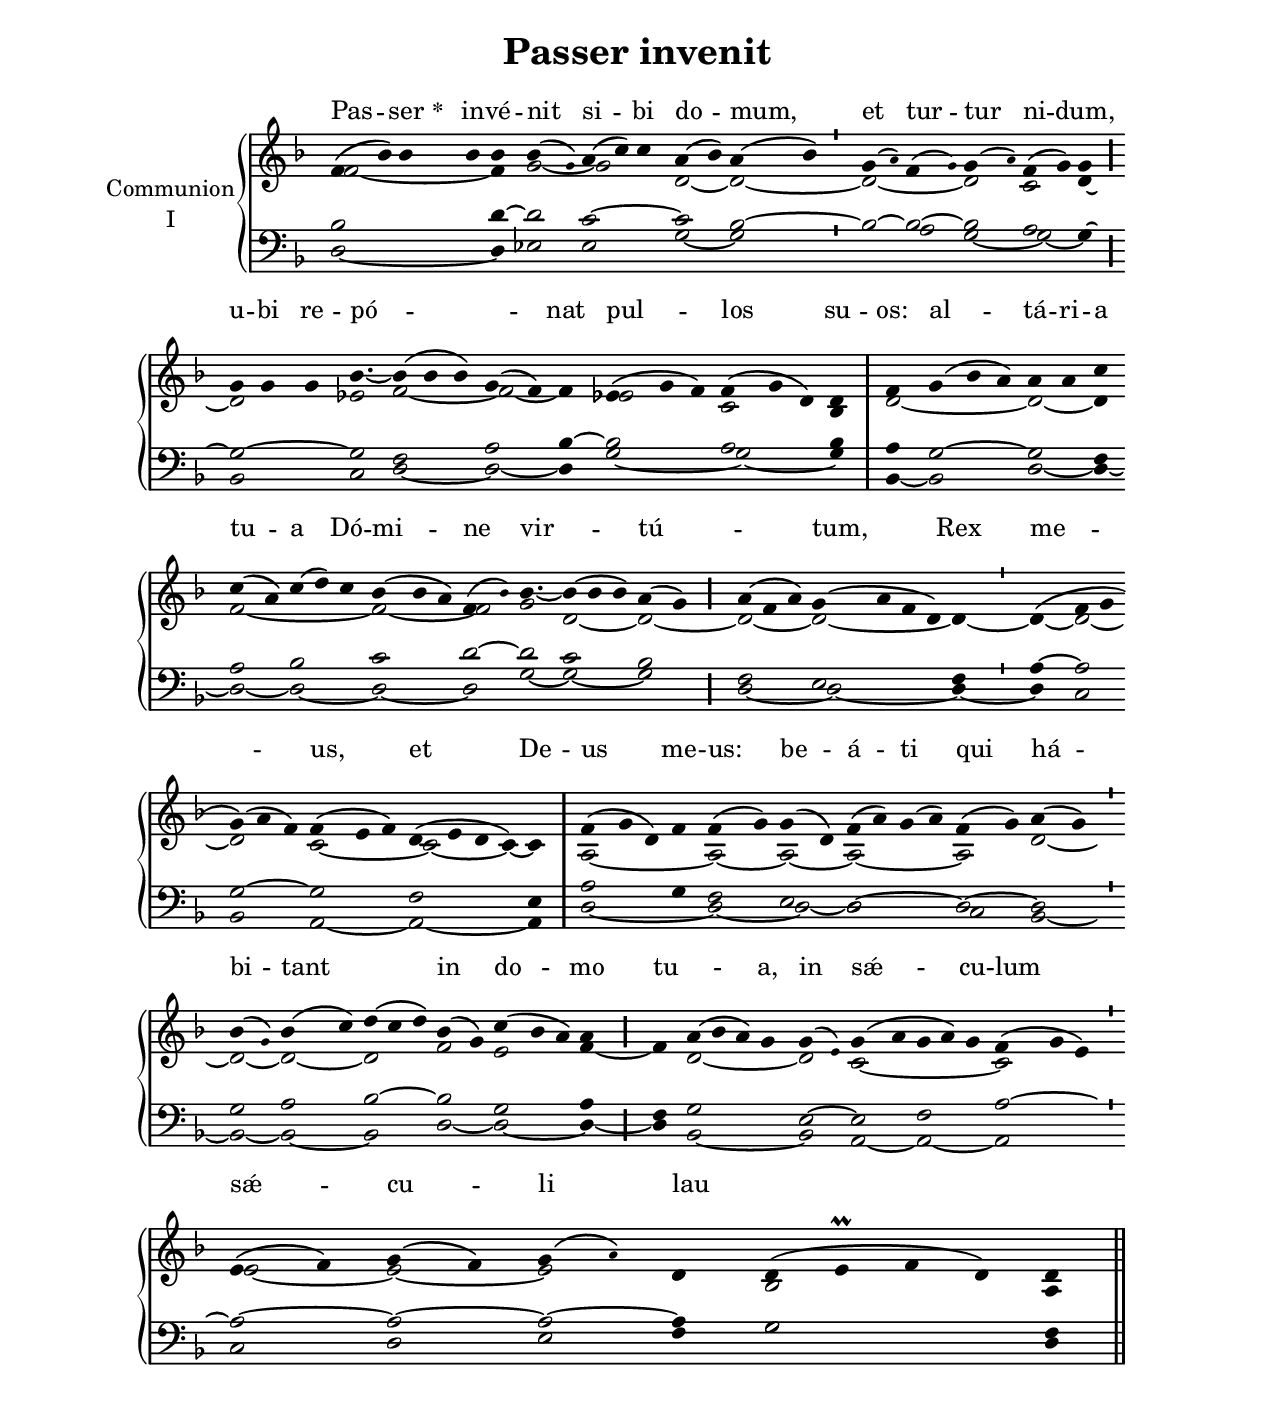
\version "2.18"
\include "gregorian.ly"
\include "noh2.ily"


%Page reference: page i.230
%(volume.page)

global = {
 \key d \minor
 \cadenzaOn 
}

\header {
  title = \markup \center-column {"Passer invenit" \vspace #1 }
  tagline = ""
  composer = ""
}

\paper {
 #(include-special-characters)
  oddHeaderMarkup = \markup \fill-line {
    \line {}
    \center-column {
      \on-the-fly #first-page     " "
      \on-the-fly #not-first-page "Passer invenit"
    }
    \line { \on-the-fly #print-page-number-check-first \fromproperty #'page:page-number-string }
  }
  evenHeaderMarkup = \markup \fill-line {
    \line { \on-the-fly #print-page-number-check-first \fromproperty #'page:page-number-string }
    \center-column { "Passer invenit" }
    \line {}
  }
}

chantText = \lyricmode {
Pas -- ser 
\set stanza = " * " in -- vé -- nit si -- bi do -- mum, et tur -- tur ni -- dum, 
u -- bi re -- pó -- _ nat pul -- los su -- os: 
al -- tá -- ri -- a tu -- a Dó -- mi -- ne vir -- tú -- _ tum, 
Rex me -- us, et De -- us me -- us: 
be -- á -- ti qui há -- bi -- tant _ in do -- mo tu -- _ a, 
in sǽ -- cu -- lum sǽ -- cu -- li lau -- _ _ dá -- bunt te. }

chantMusic = {
\tieDown   f'4 ( bes'4) bes'4  bes'4 bes'4 bes'4 ( \once \tweak #'font-size #-4 g' ) a'4 ( c''4) c''4 a'4 ( bes'4) a'4 ( bes'4) \divisioMinima
 g'4 ( \once \tweak #'font-size #-4 a' ) f'4 ( \once \tweak #'font-size #-4 g' ) g'4 ( \once \tweak #'font-size #-4 a' ) f'4 ( g'4) g'4 \divisioMaior \forceBreak

 g'4 g'4 g'4 bes'4. ~ bes'4 ( bes'4 bes'4) g'4 ( f'4) f'4  ees'4 ( g'4 f'4) f'4 ( g'4 d'4) d'4 \divisioMaxima
 f'4 g'4 ( bes'4 a'4) a'4 a'4 c''4 \forceBreak
 c''4 ( a'4) c''4 ( d''4) c''4 bes'4 ( bes'4 a'4) f'4 ( \once \tweak #'font-size #-4 bes' ) bes'4. ~ bes'4 ( bes'4 bes'4) a'4 ( g'4) \divisioMaior
 a'4 ( f'4 a'4) g'4 ( a'4 f'4 d'4) d'4 \divisioMinima
 d'4 ( f'4 g'4 \forceBreak
) g'4 ( a'4 f'4) f'4 ( e'4 f'4) d'4 ( e'4 d'4 c'4) c'4 \divisioMaxima
 f'4 ( g'4 d'4) f'4 f'4 ( g'4) g'4 ( d'4) f'4 ( a'4) g'4 ( a'4) f'4 ( g'4) a'4 ( g'4) \divisioMinima \forceBreak

 bes'4 ( \once \tweak #'font-size #-4 g' ) bes'4 ( c''4) d''4 ( c''4 d''4) bes'4 ( g'4) c''4 ( bes'4 a'4) a'4 \divisioMaior
 f'4 a'4 ( bes'4 a'4) g'4 g'4 ( \once \tweak #'font-size #-4 e' ) g'4 ( a'4 g'4 a'4) g'4 f'4 ( g'4 e'4) \divisioMinima \forceBreak

 e'4 ( f'4) g'4 ( f'4) g'4 ( \once \tweak #'font-size #-4 a' ) d'4 d'4 ( e'\prall f'4 d'4) d'4 \finalis

}

altoMusic = {
f'2*4/2 ~ f'4 g'2 ~ g'2*3/2 d'2 ~ d'2 ~ \divisioMinima
d'2*4/2 ~ d'2 c'2 d'4 ~ \divisioMaior
d'2*3/2 ees'2*3/4 f'2*3/2 ~ f'2 ~ f'4 ees'2*3/2 c'2*3/2 bes4 \divisioMaxima
d'2*4/2 ~ d'2 ~ d'4 f'2*5/2 ~ f'2*3/2 ~ f'2 g'2*3/4 d'2*3/2 ~ d'2 ~ \divisioMaior
d'2*3/2 ~ d'2*4/2 ~ d'4 ~ \divisioMinima
d'4 ~ d'2 ~ d'2*3/2 c'2*3/2 ~ c'2*3/2 ~ c'4 ~ c'4 \divisioMaxima
a2*4/2 ~ a2 ~ a2 ~ a2*4/2 ~ a2 d'2 ~ \divisioMinima
d'2 ~ d'2 ~ d'2*3/2 f'2 e'2*3/2 f'4 ~ \divisioMaior
f'4 d'2*4/2 ~ d'2 c'2*5/2 ~ c'2*3/2 \divisioMinima
e'2 ~ e'2 ~ e'2 d'4 bes2*4/2 a4 \finalis
}

tenorMusic = {
bes2*4/2 d'4 ~ d'2 c'2*3/2 ~ c'2 bes2 ~ \divisioMinima
bes2 ~ bes2 ~ bes2 a2 g4 ~ \divisioMaior
g2*3/2 ~ g2*3/4 f2*3/2 a2 bes4 ~ bes2*3/2 a2*3/2 bes4 \divisioMaxima
a4 g2*3/2 ~ g2 f4 a2 bes2*3/2 c'2*3/2 d'2 ~ d'2*3/4 c'2*3/2 bes2 \divisioMaior
f2*3/2 e2*4/2 f4 \divisioMinima
a4 ~ a2 g2*3/2 ~ g2*3/2 f2*4/2 e4 \divisioMaxima
a2*3/2 g4 f2 e2 d2*4/2 ~ d2 ~ d2 \divisioMinima
g2 a2 bes2*3/2 ~ bes2 g2*3/2 a4 \divisioMaior
f4 g2*4/2 e2 ~ e2 f2*3/2 a2*3/2 ~ \divisioMinima
a2 ~ a2 ~ a2 ~ a4 g2*4/2 f4 \finalis
}

bassMusic = {
d2*4/2 ~ d4 ees2 e2*3/2 g2 ~ g2 \divisioMinima
r2 a2 g2 ~ g2 ~ g4 \divisioMaior
bes,2*3/2 c2*3/4 d2*3/2 ~ d2 ~ d4 g2*3/2 ~ g2*3/2 ~ g4 \divisioMaxima
bes,4 ~ bes,2*3/2 d2 ~ d4 ~ d2 ~ d2*3/2 ~ d2*3/2 ~ d2 g2*3/4 ~ g2*3/2 ~ g2 \divisioMaior
d2*3/2 ~ d2*4/2 ~ d4 ~ \divisioMinima
d4 c2 bes,2*3/2 a,2*3/2 ~ a,2*4/2 ~ a,4 \divisioMaxima
d2*4/2 ~ d2 ~ d2 ~ d2*4/2 c2 bes,2 ~ \divisioMinima
bes,2 ~ bes,2 ~ bes,2*3/2 d2 ~ d2*3/2 ~ d4 ~ \divisioMaior
d4 bes,2*4/2 ~ bes,2 a,2 ~ a,2*3/2 ~ a,2*3/2 \divisioMinima
c2 d2 e2 f4 g2*4/2 d4 \finalis
}

voiceLines = {
\voiceLineStyle


}

\score{
  <<
    \new GrandStaff <<
      \set GrandStaff.autoBeaming = ##f
      \set GrandStaff.instrumentName = \markup \center-column {
        "Communion"
        "I"
      }
      \new Staff = up <<
        \new Voice = "chant" {
          \voiceOne \global \chantMusic
        }
        \new Voice {
          \voiceTwo \global \altoMusic
        }
      >>

      \new Staff = down <<
        \clef bass
        \new Voice {
          \voiceOne \global \tenorMusic
        }
        \new Voice {
          \voiceTwo \global \bassMusic
        }
	\new Voice {
        \voiceThree \global \voiceLines
        }
      >>
    >>
    \new Lyrics \lyricsto chant {
      \chantText
    }
  >>
  \layout{
  }
  \midi{
    \tempo 4 = 125
  }
}
